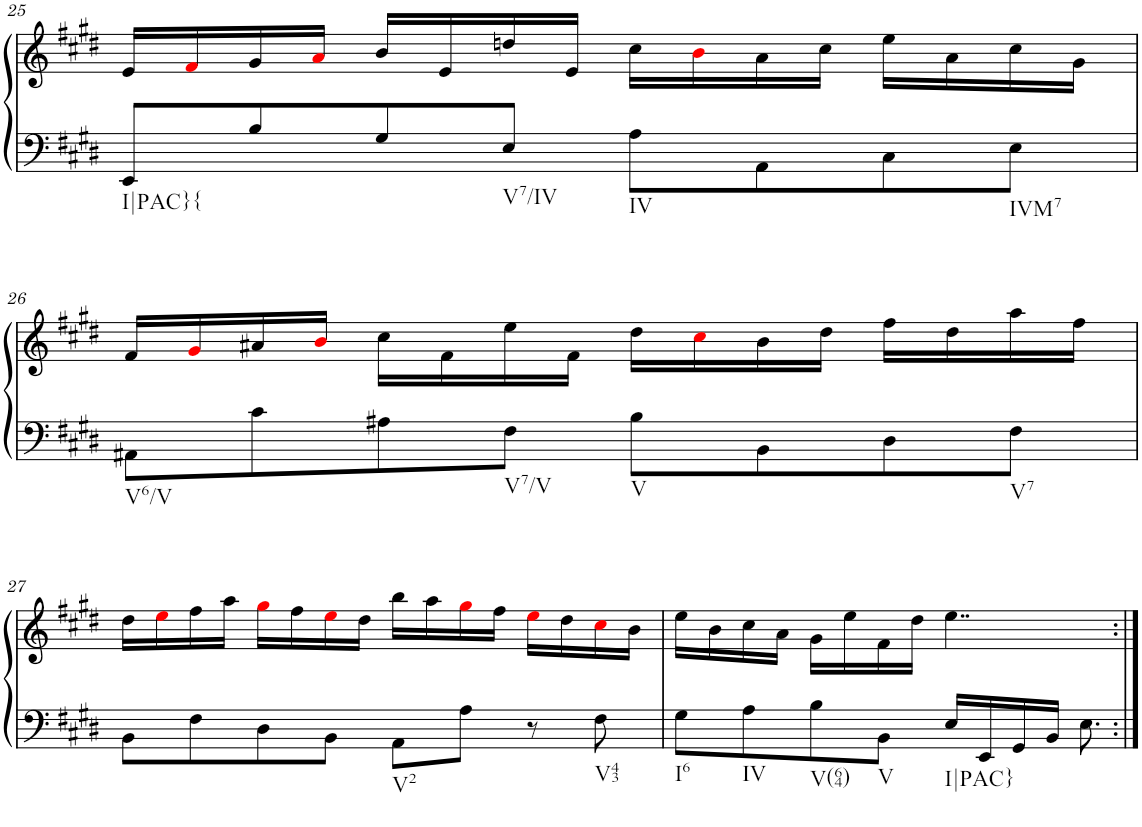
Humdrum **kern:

**kern	**kern
*part1	*part1
*staff2	*staff1
*I"Klavier linke Hand	*
!!LO:PB:g=z
*clefF4	*clefG2
*k[f#c#g#d#]	*k[f#c#g#d#]
*M4/4	*M4/4
*met(c)	*met(c)
=25	=25
!LO:TX:b:t=I|PAC}{	!
8EE/L	16e/LL
.	16f#i/
8B/	16g#/
.	16ai/JJ
8G#/	16b/LL
.	16e/
!LO:TX:b:t=V7/IV	!
8E/J	16ddn/
.	16e/JJ
!LO:TX:b:t=IV	!
8A\L	16cc#\LL
.	16bi\
8AA\	16a\
.	16cc#\JJ
8C#\	16ee\LL
.	16a\
!LO:TX:b:t=IVM7	!
8E\J	16cc#\
.	16g#\JJ
!!LO:LB:g=z
=26	=26
!LO:TX:b:t=V6/V	!
8AA#X\L	16f#/LL
.	16g#i/
8c#\	16a#X/
.	16bi/JJ
8A#X\	16cc#\LL
.	16f#\
!LO:TX:b:t=V7/V	!
8F#\J	16ee\
.	16f#\JJ
!LO:TX:b:t=V	!
8B\L	16dd#\LL
.	16cc#i\
8BB\	16b\
.	16dd#\JJ
8D#\	16ff#\LL
.	16dd#\
!LO:TX:b:t=V7	!
8F#\J	16aa\
.	16ff#\JJ
!!LO:LB:g=z
=27	=27
8BB\L	16dd#\LL
.	16eei\
8F#\	16ff#\
.	16aa\JJ
8D#\	16gg#i\LL
.	16ff#\
8BB\J	16eei\
.	16dd#\JJ
!LO:TX:b:t=V2	!
8AA\L	16bb\LL
.	16aa\
8A\J	16gg#i\
.	16ff#\JJ
8r	16eei\LL
.	16dd#\
!LO:TX:b:t=V43	!
8F#\	16cc#i\
.	16b\JJ
=28	=28
!LO:TX:b:t=I6	!
8G#\L	16ee\LL
.	16b\
!LO:TX:b:t=IV	!
8A\	16cc#\
.	16a\JJ
!LO:TX:b:t=V(64)	!
8B\	16g#\LL
.	16ee\
!LO:TX:b:t=V	!
8BB\J	16f#\
.	16dd#\JJ
!LO:TX:b:t=I|PAC}	!
16E/LL	4..ee\
16EE/	.
16GG#/	.
16BB/JJ	.
8.E\	.
=:|!	=:|!
*-	*-
